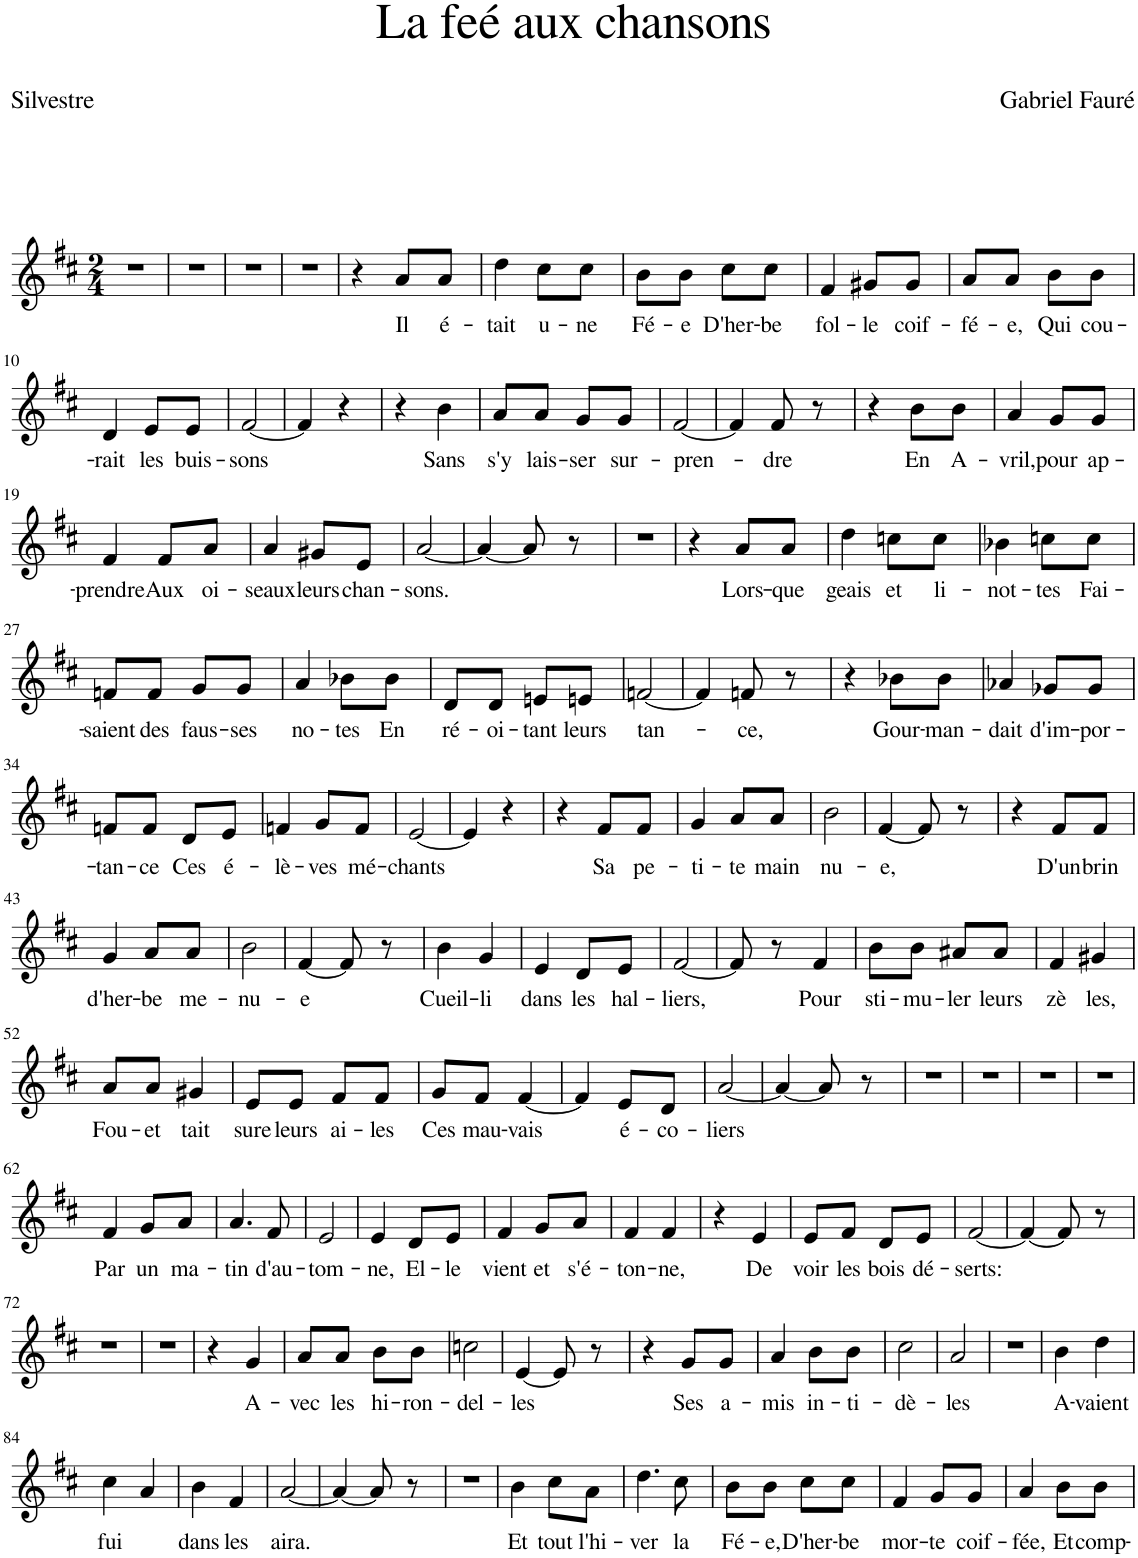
**kern	**text
*part1	*part1
*staff1	*staff1
*I"Piano	*
*I'Pno	*
*clefG2	*
*k[f#c#]	*
*M2/4	*
=1	=1
2r	.
=2	=2
2r	.
=3	=3
2r	.
=4	=4
2r	.
=5	=5
4r	.
!	!LO:LY:b
8a/L	Il
!	!LO:LY:b
8a/J	é-
=6	=6
!	!LO:LY:b
4dd\	-tait
!	!LO:LY:b
8cc#\L	u-
!	!LO:LY:b
8cc#\J	-ne
=7	=7
!	!LO:LY:b
8b\L	Fé-
!	!LO:LY:b
8b\J	-e
!	!LO:LY:b
8cc#\L	D'her-
!	!LO:LY:b
8cc#\J	-be
=8	=8
!	!LO:LY:b
4f#/	fol-
!	!LO:LY:b
8g#X/L	-le
!	!LO:LY:b
8g#/J	coif-
=9	=9
!	!LO:LY:b
8a/L	-fé-
!	!LO:LY:b
8a/J	-e,
!	!LO:LY:b
8b\L	Qui
!	!LO:LY:b
8b\J	cou-
!!LO:LB:g=z
=10	=10
!	!LO:LY:b
4d/	-rait
!	!LO:LY:b
8e/L	les
!	!LO:LY:b
8e/J	buis-
=11	=11
!	!LO:LY:b
[2f#/	-sons
=12	=12
4f#/]	.
4r	.
=13	=13
4r	.
!	!LO:LY:b
4b\	Sans
=14	=14
!	!LO:LY:b
8a/L	s'y
!	!LO:LY:b
8a/J	lais-
!	!LO:LY:b
8g/L	-ser
!	!LO:LY:b
8g/J	sur-
=15	=15
!	!LO:LY:b
[2f#/	-pren-
=16	=16
4f#/]	.
!	!LO:LY:b
8f#/	-dre
8r	.
=17	=17
4r	.
!	!LO:LY:b
8b\L	En
!	!LO:LY:b
8b\J	A-
=18	=18
!	!LO:LY:b
4a/	-vril,
!	!LO:LY:b
8g/L	pour
!	!LO:LY:b
8g/J	ap-
!!LO:LB:g=z
=19	=19
!	!LO:LY:b
4f#/	-prendre
!	!LO:LY:b
8f#/L	Aux
!	!LO:LY:b
8a/J	oi-
=20	=20
!	!LO:LY:b
4a/	-seaux
!	!LO:LY:b
8g#X/L	leurs
!	!LO:LY:b
8e/J	chan-
=21	=21
!	!LO:LY:b
[2a/	-sons.
=22	=22
4a/_	.
8a/]	.
8r	.
=23	=23
2r	.
=24	=24
4r	.
!	!LO:LY:b
8a/L	Lors-
!	!LO:LY:b
8a/J	-que
=25	=25
!	!LO:LY:b
4dd\	geais
!	!LO:LY:b
8ccn\L	et
!	!LO:LY:b
8cc\J	li-
=26	=26
!	!LO:LY:b
4b-X\	-not-
!	!LO:LY:b
8ccn\L	-tes
!	!LO:LY:b
8cc\J	Fai-
!!LO:LB:g=z
=27	=27
!	!LO:LY:b
8fn/L	-saient
!	!LO:LY:b
8f/J	des
!	!LO:LY:b
8g/L	faus-
!	!LO:LY:b
8g/J	-ses
=28	=28
!	!LO:LY:b
4a/	no-
!	!LO:LY:b
8b-X\L	-tes
!	!LO:LY:b
8b-\J	En
=29	=29
!	!LO:LY:b
8d/L	ré-
!	!LO:LY:b
8d/J	-oi-
!	!LO:LY:b
8en/L	-tant
!	!LO:LY:b
8en/J	leurs
=30	=30
!	!LO:LY:b
[2fn/	-tan-
=31	=31
4f/]	.
!	!LO:LY:b
8fn/	-ce,
8r	.
=32	=32
4r	.
!	!LO:LY:b
8b-X\L	Gour-
!	!LO:LY:b
8b-\J	-man-
=33	=33
!	!LO:LY:b
4a-X/	-dait
!	!LO:LY:b
8g-X/L	d'im-
!	!LO:LY:b
8g-/J	-por-
!!LO:LB:g=z
=34	=34
!	!LO:LY:b
8fn/L	-tan-
!	!LO:LY:b
8f/J	-ce
!	!LO:LY:b
8d/L	Ces
!	!LO:LY:b
8e/J	é-
=35	=35
!	!LO:LY:b
4fn/	-lè-
!	!LO:LY:b
8g/L	-ves
!	!LO:LY:b
8f/J	mé-
=36	=36
!	!LO:LY:b
[2e/	-chants
=37	=37
4e/]	.
4r	.
=38	=38
4r	.
!	!LO:LY:b
8f#/L	Sa
!	!LO:LY:b
8f#/J	pe-
=39	=39
!	!LO:LY:b
4g/	-ti-
!	!LO:LY:b
8a/L	-te
!	!LO:LY:b
8a/J	main
=40	=40
!	!LO:LY:b
2b\	nu-
=41	=41
!	!LO:LY:b
[4f#/	-e,
8f#/]	.
8r	.
=42	=42
4r	.
!	!LO:LY:b
8f#/L	D'un
!	!LO:LY:b
8f#/J	brin
!!LO:LB:g=z
=43	=43
!	!LO:LY:b
4g/	d'her-
!	!LO:LY:b
8a/L	-be
!	!LO:LY:b
8a/J	me-
=44	=44
!	!LO:LY:b
2b\	-nu-
=45	=45
!	!LO:LY:b
[4f#/	-e
8f#/]	.
8r	.
=46	=46
!	!LO:LY:b
4b\	Cueil-
!	!LO:LY:b
4g/	-li
=47	=47
!	!LO:LY:b
4e/	dans
!	!LO:LY:b
8d/L	les
!	!LO:LY:b
8e/J	hal-
=48	=48
!	!LO:LY:b
[2f#/	-liers,
=49	=49
8f#/]	.
8r	.
!	!LO:LY:b
4f#/	Pour
=50	=50
!	!LO:LY:b
8b\L	sti-
!	!LO:LY:b
8b\J	-mu-
!	!LO:LY:b
8a#X/L	-ler
!	!LO:LY:b
8a#/J	leurs
=51	=51
!	!LO:LY:b
4f#/	zè
!	!LO:LY:b
4g#X/	-les,
!!LO:LB:g=z
=52	=52
!	!LO:LY:b
8a/L	Fou-
!	!LO:LY:b
8a/J	-et
!	!LO:LY:b
4g#X/	-tait
=53	=53
!	!LO:LY:b
8e/L	sure
!	!LO:LY:b
8e/J	leurs
!	!LO:LY:b
8f#/L	ai-
!	!LO:LY:b
8f#/J	-les
=54	=54
!	!LO:LY:b
8g/L	Ces
!	!LO:LY:b
8f#/J	mau-
!	!LO:LY:b
[4f#/	-vais
=55	=55
4f#/]	.
!	!LO:LY:b
8e/L	é-
!	!LO:LY:b
8d/J	-co-
=56	=56
!	!LO:LY:b
[2a/	-liers
=57	=57
4a/_	.
8a/]	.
8r	.
=58	=58
2r	.
=59	=59
2r	.
=60	=60
2r	.
=61	=61
2r	.
!!LO:LB:g=z
=62	=62
!	!LO:LY:b
4f#/	Par
!	!LO:LY:b
8g/L	un
!	!LO:LY:b
8a/J	ma-
=63	=63
!	!LO:LY:b
4.a/	-tin
!	!LO:LY:b
8f#/	d'au-
=64	=64
!	!LO:LY:b
2e/	-tom-
=65	=65
!	!LO:LY:b
4e/	-ne,
!	!LO:LY:b
8d/L	El-
!	!LO:LY:b
8e/J	-le
=66	=66
!	!LO:LY:b
4f#/	vient
!	!LO:LY:b
8g/L	et
!	!LO:LY:b
8a/J	s'é-
=67	=67
!	!LO:LY:b
4f#/	-ton-
!	!LO:LY:b
4f#/	-ne,
=68	=68
4r	.
!	!LO:LY:b
4e/	De
=69	=69
!	!LO:LY:b
8e/L	voir
!	!LO:LY:b
8f#/J	les
!	!LO:LY:b
8d/L	bois
!	!LO:LY:b
8e/J	dé-
=70	=70
!	!LO:LY:b
[2f#/	-serts:
=71	=71
4f#/_	.
8f#/]	.
8r	.
!!LO:LB:g=z
=72	=72
2r	.
=73	=73
2r	.
=74	=74
4r	.
!	!LO:LY:b
4g/	A-
=75	=75
!	!LO:LY:b
8a/L	-vec
!	!LO:LY:b
8a/J	les
!	!LO:LY:b
8b\L	hi-
!	!LO:LY:b
8b\J	-ron-
=76	=76
!	!LO:LY:b
2ccn\	-del-
=77	=77
!	!LO:LY:b
[4e/	-les
8e/]	.
8r	.
=78	=78
4r	.
!	!LO:LY:b
8g/L	Ses
!	!LO:LY:b
8g/J	a-
=79	=79
!	!LO:LY:b
4a/	-mis
!	!LO:LY:b
8b\L	in-
!	!LO:LY:b
8b\J	-ti-
=80	=80
!	!LO:LY:b
2cc#\	-dè-
=81	=81
!	!LO:LY:b
2a/	-les
=82	=82
2r	.
=83	=83
!	!LO:LY:b
4b\	A-
!	!LO:LY:b
4dd\	-vaient
!!LO:LB:g=z
=84	=84
!	!LO:LY:b
4cc#\	fui
4a/	.
=85	=85
!	!LO:LY:b
4b\	dans
!	!LO:LY:b
4f#/	les
=86	=86
!	!LO:LY:b
[2a/	aira.
=87	=87
4a/_	.
8a/]	.
8r	.
=88	=88
2r	.
=89	=89
!	!LO:LY:b
4b\	Et
!	!LO:LY:b
8cc#\L	tout
!	!LO:LY:b
8a\J	l'hi-
=90	=90
!	!LO:LY:b
4.dd\	-ver
!	!LO:LY:b
8cc#\	la
=91	=91
!	!LO:LY:b
8b\L	Fé-
!	!LO:LY:b
8b\J	-e,
!	!LO:LY:b
8cc#\L	D'her-
!	!LO:LY:b
8cc#\J	-be
=92	=92
!	!LO:LY:b
4f#/	mor-
!	!LO:LY:b
8g/L	-te
!	!LO:LY:b
8g/J	coif-
=93	=93
!	!LO:LY:b
4a/	-fée,
!	!LO:LY:b
8b\L	Et
!	!LO:LY:b
8b\J	comp-
=	=
*-	*-
